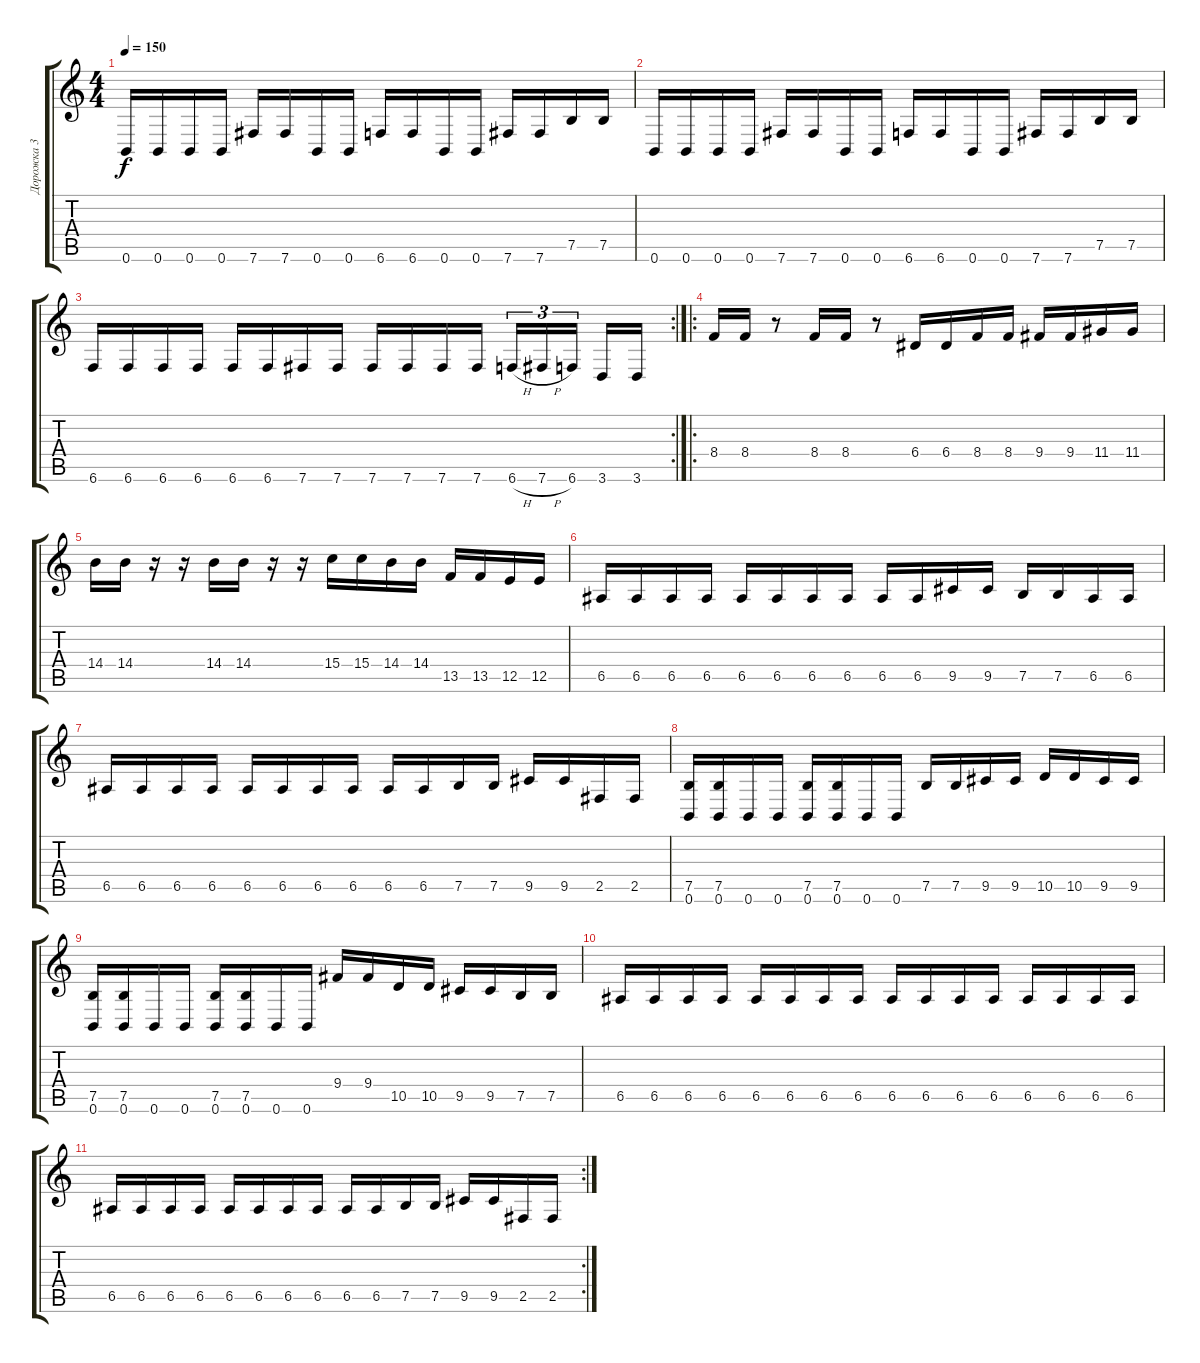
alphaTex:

\track ("Дорожка 3" "Дорожка 3") {instrument distortionguitar}
\staff {score tabs}
\tuning (B3 Gb3 D3 A2 E2 B1) {hide}
\ts (4 4)
\tempo 150
\clef g2
\ks c
0.6.16{dy f} 0.6.16 0.6.16 0.6.16 7.6.16 7.6.16 0.6.16 0.6.16 6.6.16 6.6.16 0.6.16 0.6.16 7.6.16 7.6.16 7.5.16 7.5.16 |
0.6.16 0.6.16 0.6.16 0.6.16 7.6.16 7.6.16 0.6.16 0.6.16 6.6.16 6.6.16 0.6.16 0.6.16 7.6.16 7.6.16 7.5.16 7.5.16 |
\rc 2
6.6.16 6.6.16 6.6.16 6.6.16 6.6.16 6.6.16 7.6.16 7.6.16 7.6.16 7.6.16 7.6.16 7.6.16 6.6{h}.16{tu (3 2)} 7.6{h}.16{tu (3 2)} 6.6.16{tu (3 2) beam splitsecondary} 3.6.16 3.6.16 |
\ro
8.4.16 8.4.16 r.8 8.4.16 8.4.16 r.8 6.4.16 6.4.16 8.4.16 8.4.16 9.4.16 9.4.16 11.4.16 11.4.16 |
14.4.16 14.4.16 r.16 r.16 14.4.16 14.4.16 r.16 r.16 15.4.16 15.4.16 14.4.16 14.4.16 13.5.16 13.5.16 12.5.16 12.5.16 |
6.5.16 6.5.16 6.5.16 6.5.16 6.5.16 6.5.16 6.5.16 6.5.16 6.5.16 6.5.16 9.5.16 9.5.16 7.5.16 7.5.16 6.5.16 6.5.16 |
6.5.16 6.5.16 6.5.16 6.5.16 6.5.16 6.5.16 6.5.16 6.5.16 6.5.16 6.5.16 7.5.16 7.5.16 9.5.16 9.5.16 2.5.16 2.5.16 |
(7.5 0.6).16 (7.5 0.6).16 0.6.16 0.6.16 (7.5 0.6).16 (7.5 0.6).16 0.6.16 0.6.16 7.5.16 7.5.16 9.5.16 9.5.16 10.5.16 10.5.16 9.5.16 9.5.16 |
(7.5 0.6).16 (7.5 0.6).16 0.6.16 0.6.16 (7.5 0.6).16 (7.5 0.6).16 0.6.16 0.6.16 9.4.16 9.4.16 10.5.16 10.5.16 9.5.16 9.5.16 7.5.16 7.5.16 |
6.5.16 6.5.16 6.5.16 6.5.16 6.5.16 6.5.16 6.5.16 6.5.16 6.5.16 6.5.16 6.5.16 6.5.16 6.5.16 6.5.16 6.5.16 6.5.16 |
\rc 2
6.5.16 6.5.16 6.5.16 6.5.16 6.5.16 6.5.16 6.5.16 6.5.16 6.5.16 6.5.16 7.5.16 7.5.16 9.5.16 9.5.16 2.5.16 2.5.16
